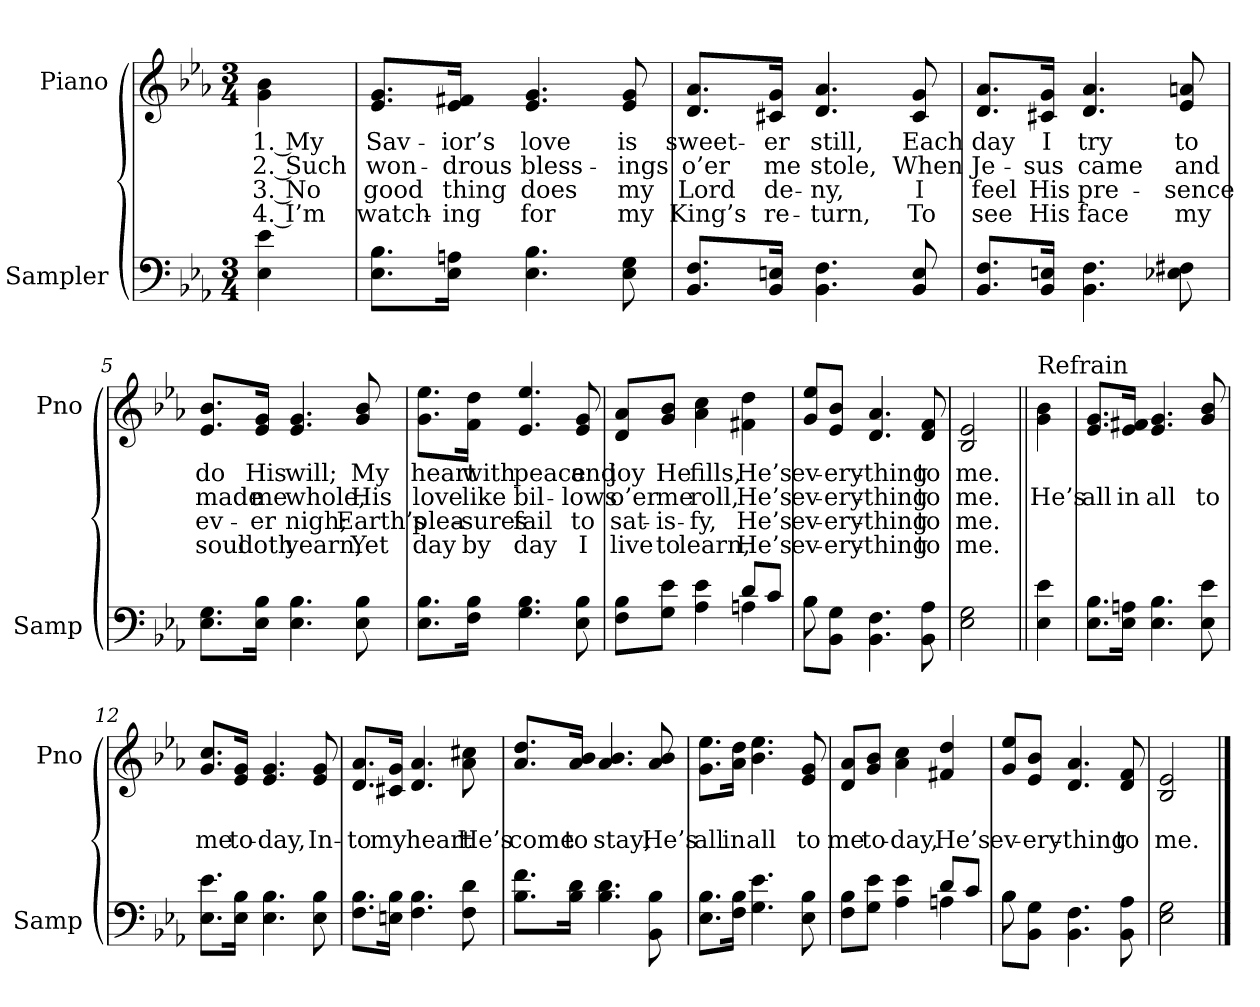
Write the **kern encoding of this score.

**kern	**kern	**text	**text	**text	**text
*part2	*part1	*part1	*part1	*part1	*part1
*staff2	*staff1	*staff1	*staff1	*staff1	*staff1
*I"Sampler	*I"Piano	*	*	*	*
*I'Samp	*I'Pno	*	*	*	*
*clefF4	*clefG2	*	*	*	*
*k[b-e-a-]	*k[b-e-a-]	*	*	*	*
*E-:	*E-:	*	*	*	*
*M3/4	*M3/4	*	*	*	*
=1	=1	=1	=1	=1	=1
4E- 4e-	4g\ 4b-\	1. My	2. Such	3. No	4. I’m
=2	=2	=2	=2	=2	=2
8.E-\ 8.B-\L	8.e-/ 8.g/L	Sav-	won-	good	watch-
16E-\ 16An\Jk	16e-/ 16f#X/Jk	-ior’s	-drous	thing	-ing
4.E- 4.B-	4.e- 4.g	love	bless-	does	for
8E- 8G	8e- 8g	is	-ings	my	my
=3	=3	=3	=3	=3	=3
8.BB-/ 8.F/L	8.d/ 8.a-/L	sweet-	o’er	Lord	King’s
16BB-/ 16En/Jk	16c#X/ 16g/Jk	-er	me	de-	re-
4.BB- 4.F	4.d 4.a-	still,	stole,	-ny,	-turn,
8BB- 8E	8c# 8g	Each	When	I	To
=4	=4	=4	=4	=4	=4
8.BB-/ 8.F/L	8.d/ 8.a-/L	day	Je-	feel	see
16BB-/ 16En/Jk	16c#X/ 16g/Jk	I	-sus	His	His
4.BB- 4.F	4.d 4.a-	try	came	pre-	face
8E-X 8F#X	8e- 8an	to	and	-sence	my
=5	=5	=5	=5	=5	=5
8.E-\ 8.G\L	8.e-/ 8.b-/L	do	made	ev-	soul
16E-\ 16B-\Jk	16e-/ 16g/Jk	His	me	-er	doth
4.E- 4.B-	4.e- 4.g	will;	whole,	nigh;	yearn,
8E- 8B-	8g 8b-	My	His	Earth’s	Yet
=6	=6	=6	=6	=6	=6
8.E-\ 8.B-\L	8.g\ 8.ee-\L	heart	love	plea-	day
16F\ 16B-\Jk	16f\ 16dd\Jk	with	like	-sures	by
4.G 4.B-	4.e- 4.ee-	peace	bil-	fail	day
8E- 8B-	8e- 8g	and	-lows	to	I
=7	=7	=7	=7	=7	=7
*^	*	*	*	*	*
8F\ 8B-\L	2ryy	8d/ 8a-/L	joy	o’er	sat-	live
8G\ 8e-\J	.	8g/ 8b-/J	He	me	-is-	to
4A- 4e-	.	4a- 4cc	fills,	roll,	-fy,	learn,
8d/L	4An	4f#X\ 4dd\	He’s	He’s	He’s	He’s
8c/J	.	.	.	.	.	.
=8	=8	=8	=8	=8	=8	=8
8B-\L	8B-	8g/ 8ee-/L	ev-	ev-	ev-	ev-
8BB-\ 8G\J	2ryy	8e-/ 8b-/J	-ery-	-ery-	-ery-	-ery-
4.BB- 4.F	.	4.d 4.a-	-thing	-thing	-thing	-thing
8BB- 8A-	8ryy	8d 8f	to	to	to	to
*v	*v	*	*	*	*	*
=9	=9	=9	=9	=9	=9
2E- 2G	2B- 2e-	me.	me.	me.	me.
=10||	=10||	=10||	=10||	=10||	=10||
!	!LO:TX:t=Refrain	!	!	!	!
4E- 4e-	4g\ 4b-\	.	He’s	.	.
=11	=11	=11	=11	=11	=11
8.E-\ 8.B-\L	8.e-/ 8.g/L	.	all	.	.
16E-\ 16An\Jk	16e-/ 16f#X/Jk	.	in	.	.
4.E- 4.B-	4.e- 4.g	.	all	.	.
8E- 8e-	8g 8b-	.	to	.	.
=12	=12	=12	=12	=12	=12
8.E-\ 8.e-\L	8.g/ 8.cc/L	.	me	.	.
16E-\ 16B-\Jk	16e-/ 16g/Jk	.	to-	.	.
4.E- 4.B-	4.e- 4.g	.	-day,	.	.
8E- 8B-	8e- 8g	.	In-	.	.
=13	=13	=13	=13	=13	=13
8.F\ 8.B-\L	8.d/ 8.a-/L	.	-to	.	.
16En\ 16B-\Jk	16c#X/ 16g/Jk	.	my	.	.
4.F 4.B-	4.d 4.a-	.	heart	.	.
8F 8d	8a- 8cc#X	.	He’s	.	.
=14	=14	=14	=14	=14	=14
8.B-\ 8.f\L	8.a-/ 8.dd/L	.	come	.	.
16B-\ 16d\Jk	16a-/ 16b-/Jk	.	to	.	.
4.B- 4.d	4.a- 4.b-	.	stay;	.	.
8BB- 8B-	8a- 8b-	.	He’s	.	.
=15	=15	=15	=15	=15	=15
8.E-\ 8.B-\L	8.g\ 8.ee-\L	.	all	.	.
16F\ 16B-\Jk	16a-\ 16dd\Jk	.	in	.	.
4.G 4.e-	4.b- 4.ee-	.	all	.	.
8E- 8B-	8e- 8g	.	to	.	.
=16	=16	=16	=16	=16	=16
*^	*	*	*	*	*
8F\ 8B-\L	2ryy	8d/ 8a-/L	.	me	.	.
8G\ 8e-\J	.	8g/ 8b-/J	.	to-	.	.
4A- 4e-	.	4a- 4cc	.	-day,	.	.
8d/L	4An	4f#X 4dd	.	He’s	.	.
8c/J	.	.	.	.	.	.
=17	=17	=17	=17	=17	=17	=17
8B-\L	8B-	8g/ 8ee-/L	.	ev-	.	.
8BB-\ 8G\J	2ryy	8e-/ 8b-/J	.	-ery-	.	.
4.BB- 4.F	.	4.d 4.a-	.	-thing	.	.
8BB- 8A-	8ryy	8d 8f	.	to	.	.
*v	*v	*	*	*	*	*
=18	=18	=18	=18	=18	=18
2E- 2G	2B- 2e-	.	me.	.	.
==	==	==	==	==	==
*-	*-	*-	*-	*-	*-
